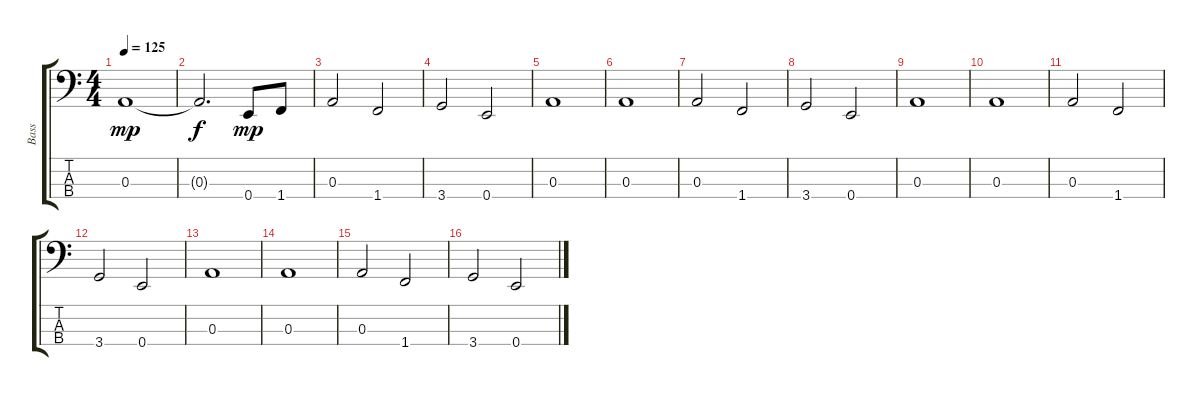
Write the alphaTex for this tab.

\track ("Bass" "Bass") {instrument acousticbass}
\staff {score tabs}
\tuning (G2 D2 A1 E1) {hide}
\ts (4 4)
\tempo 125
\clef f4
\ks c
0.3.1{dy mp} |
0.3{t}.2{d dy f} 0.4.8{dy mp} 1.4.8 |
0.3.2 1.4.2 |
3.4.2 0.4.2 |
0.3.1 |
0.3.1 |
0.3.2 1.4.2 |
3.4.2 0.4.2 |
0.3.1 |
0.3.1 |
0.3.2 1.4.2 |
3.4.2 0.4.2 |
0.3.1 |
0.3.1 |
0.3.2 1.4.2 |
3.4.2 0.4.2
